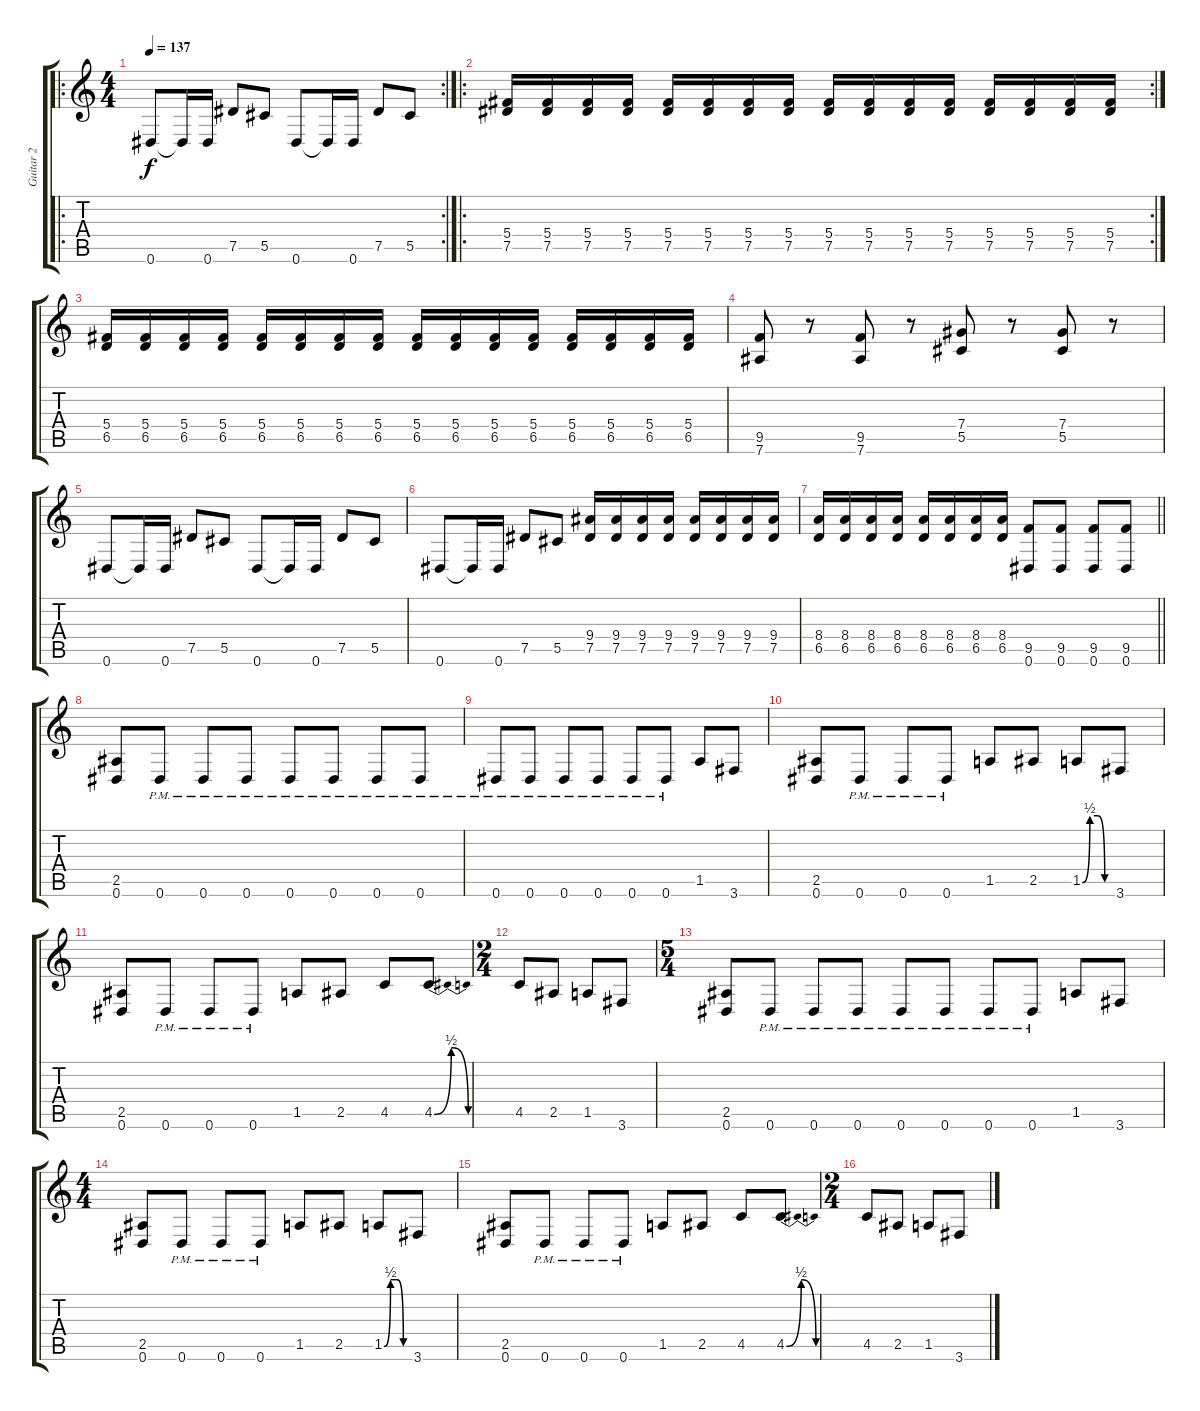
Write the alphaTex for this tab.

\track ("Guitar 2" "Guitar 2") {instrument distortionguitar}
\staff {score tabs}
\tuning (Eb4 Bb3 Gb3 Db3 Ab2 Eb2) {hide}
\ro
\rc 2
\ts (4 4)
\tempo 137
\clef g2
\ks c
0.6.8{dy f} 0.6{t}.16 0.6.16 7.5.8 5.5.8 0.6.8 0.6{t}.16 0.6.16 7.5.8 5.5.8 |
\ro
\rc 2
(5.4 7.5).16 (5.4 7.5).16 (5.4 7.5).16 (5.4 7.5).16 (5.4 7.5).16 (5.4 7.5).16 (5.4 7.5).16 (5.4 7.5).16 (5.4 7.5).16 (5.4 7.5).16 (5.4 7.5).16 (5.4 7.5).16 (5.4 7.5).16 (5.4 7.5).16 (5.4 7.5).16 (5.4 7.5).16 |
(5.4 6.5).16 (5.4 6.5).16 (5.4 6.5).16 (5.4 6.5).16 (5.4 6.5).16 (5.4 6.5).16 (5.4 6.5).16 (5.4 6.5).16 (5.4 6.5).16 (5.4 6.5).16 (5.4 6.5).16 (5.4 6.5).16 (5.4 6.5).16 (5.4 6.5).16 (5.4 6.5).16 (5.4 6.5).16 |
(9.5 7.6).8 r.8 (9.5 7.6).8 r.8 (7.4 5.5).8 r.8 (7.4 5.5).8 r.8 |
0.6.8 0.6{t}.16 0.6.16 7.5.8 5.5.8 0.6.8 0.6{t}.16 0.6.16 7.5.8 5.5.8 |
0.6.8 0.6{t}.16 0.6.16 7.5.8 5.5.8 (9.4 7.5).16 (9.4 7.5).16 (9.4 7.5).16 (9.4 7.5).16 (9.4 7.5).16 (9.4 7.5).16 (9.4 7.5).16 (9.4 7.5).16 |
\barLineRight lightlight
(8.4 6.5).16 (8.4 6.5).16 (8.4 6.5).16 (8.4 6.5).16 (8.4 6.5).16 (8.4 6.5).16 (8.4 6.5).16 (8.4 6.5).16 (9.5 0.6).8 (9.5 0.6).8 (9.5 0.6).8 (9.5 0.6).8 |
(2.5 0.6).8 0.6{pm}.8 0.6{pm}.8 0.6{pm}.8 0.6{pm}.8 0.6{pm}.8 0.6{pm}.8 0.6{pm}.8 |
0.6{pm}.8 0.6{pm}.8 0.6{pm}.8 0.6{pm}.8 0.6{pm}.8 0.6{pm}.8 1.5.8 3.6.8 |
(2.5 0.6).8 0.6{pm}.8 0.6{pm}.8 0.6{pm}.8 1.5.8 2.5.8 1.5{be (custom 0 0 15 2 30 2 45 0 60 0)}.8 3.6.8 |
(2.5 0.6).8 0.6{pm}.8 0.6{pm}.8 0.6{pm}.8 1.5.8 2.5.8 4.5.8 4.5{be (bendrelease 0 0 15 2 30 2 60 0)}.8 |
\ts (2 4)
4.5.8 2.5.8 1.5.8 3.6.8 |
\ts (5 4)
(2.5 0.6).8 0.6{pm}.8 0.6{pm}.8 0.6{pm}.8 0.6{pm}.8 0.6{pm}.8 0.6{pm}.8 0.6{pm}.8 1.5.8 3.6.8 |
\ts (4 4)
(2.5 0.6).8 0.6{pm}.8 0.6{pm}.8 0.6{pm}.8 1.5.8 2.5.8 1.5{be (custom 0 0 15 2 30 2 45 0 60 0)}.8 3.6.8 |
(2.5 0.6).8 0.6{pm}.8 0.6{pm}.8 0.6{pm}.8 1.5.8 2.5.8 4.5.8 4.5{be (bendrelease 0 0 15 2 30 2 60 0)}.8 |
\ts (2 4)
4.5.8 2.5.8 1.5.8 3.6.8
